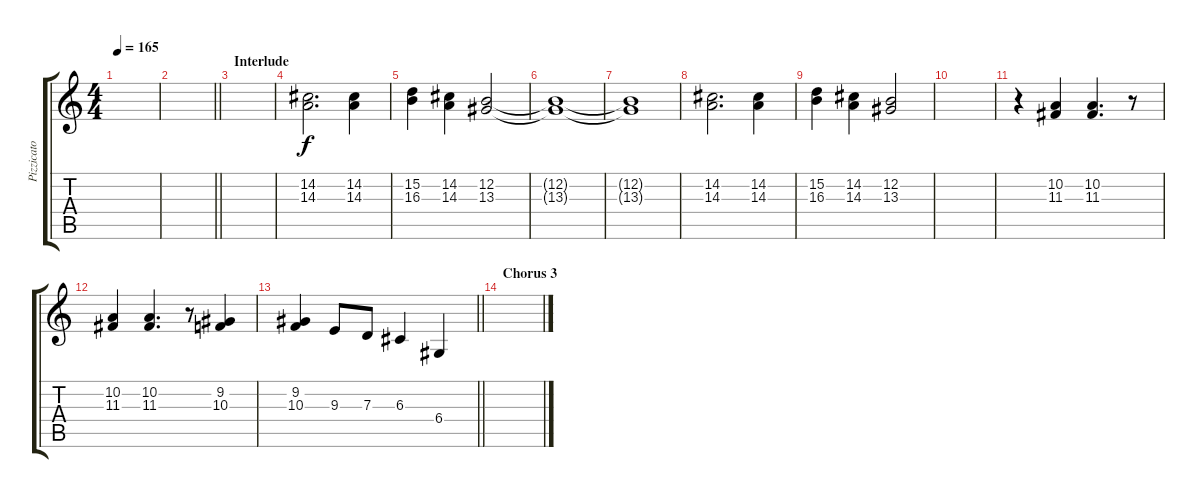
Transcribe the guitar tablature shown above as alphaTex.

\track ("Pizzicato Violin" "Pizzicato ") {instrument pizzicatostrings}
\staff {score tabs}
\tuning (E4 B3 G3 D3 A2 E2) {hide}
\ts (4 4)
\tempo 165
\clef g2
\ks c
|
\barLineRight lightlight
|
\section ("" "Interlude")
|
(14.2 14.3).2{d} (14.2 14.3).4 |
(15.2 16.3).4 (14.2 14.3).4 (12.2 13.3).2 |
(12.2{t} 13.3{t}).1 |
(12.2{t} 13.3{t}).1 |
(14.2 14.3).2{d} (14.2 14.3).4 |
(15.2 16.3).4 (14.2 14.3).4 (12.2 13.3).2 |
|
r.4 (10.2 11.3).4 (10.2 11.3).4{d} r.8 |
(10.2 11.3).4 (10.2 11.3).4{d} r.8 (9.2 10.3).4 |
\barLineRight lightlight
(9.2 10.3).4 9.3.8 7.3.8 6.3.4 6.4.4 |
\section ("" "Chorus 3")
